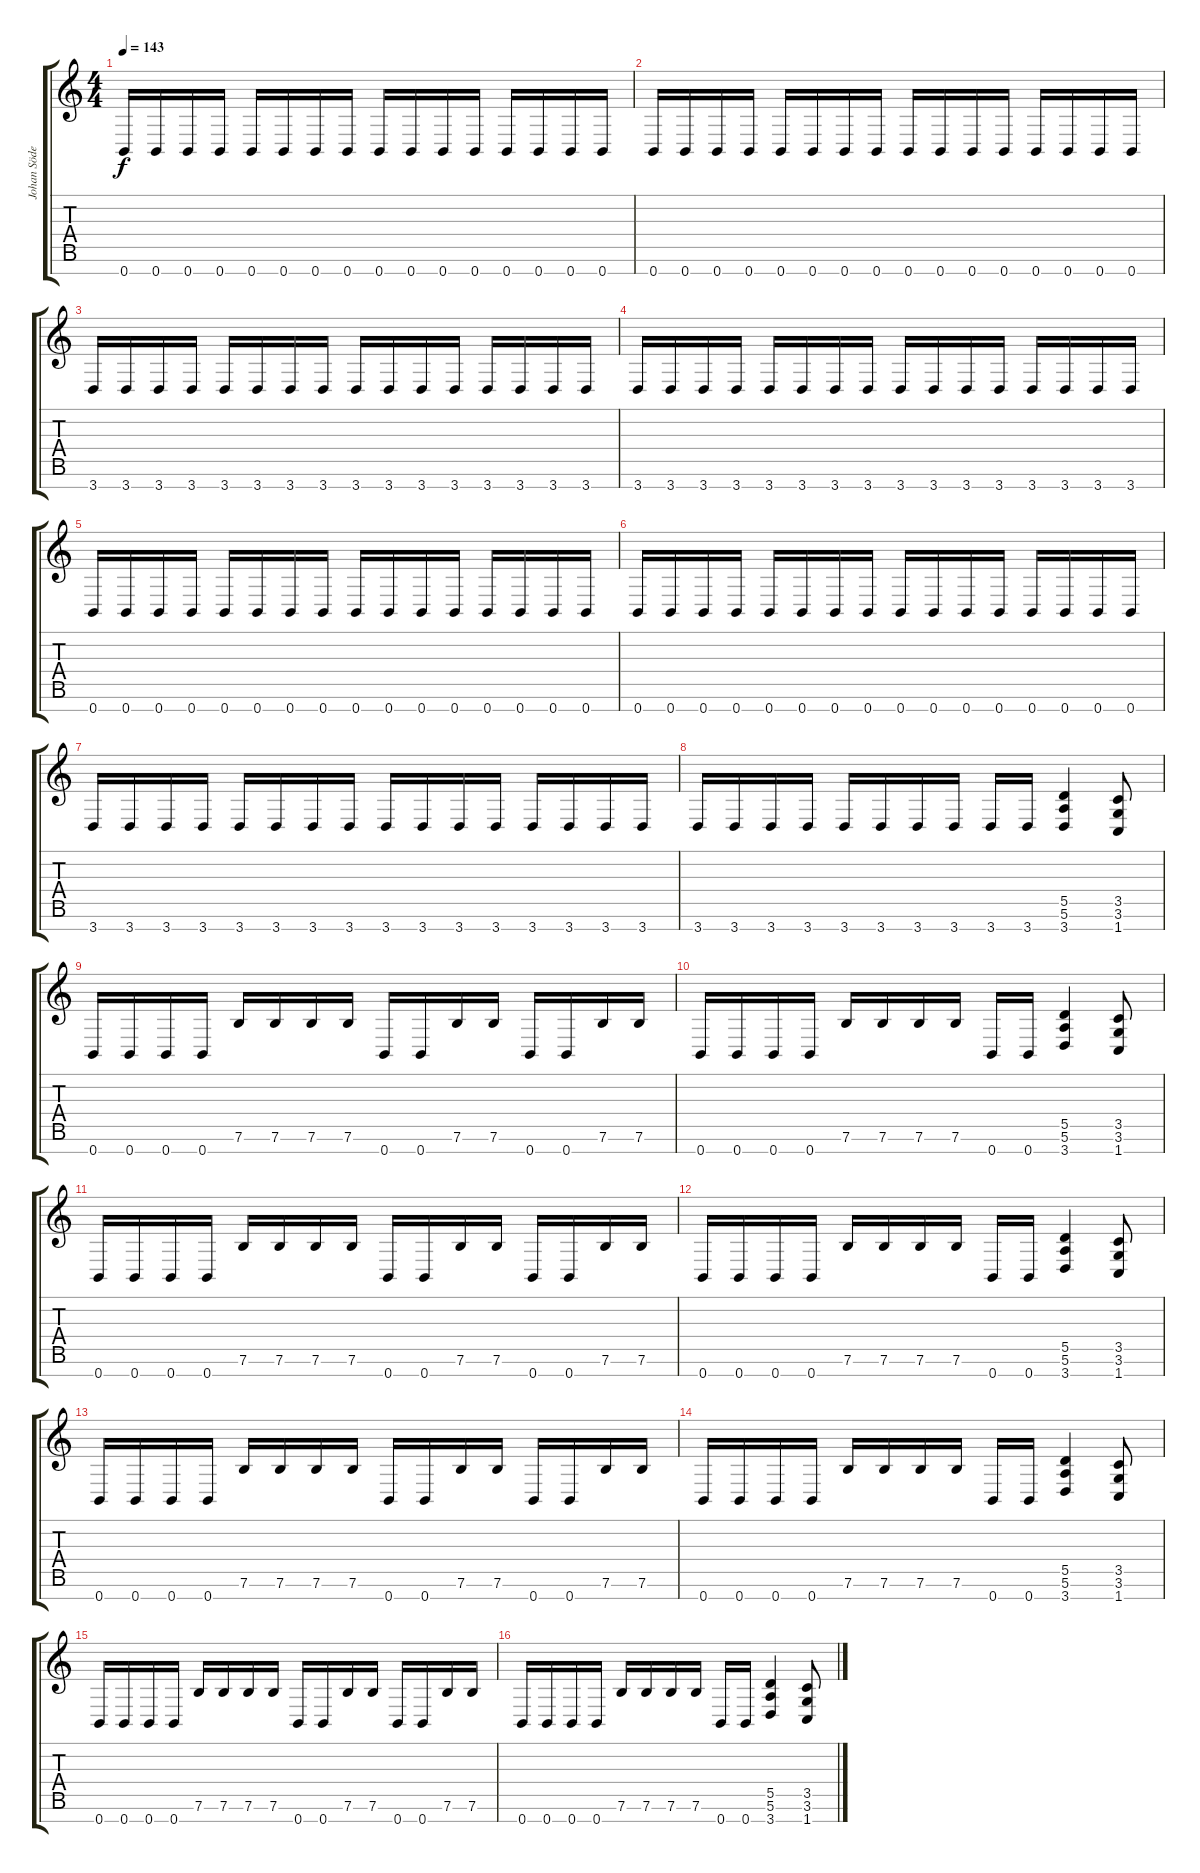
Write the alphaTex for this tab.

\track ("Johan Söderberg" "Johan Söde") {instrument overdrivenguitar}
\staff {score tabs}
\tuning (E4 B3 Gb3 D3 A2 E2 B1) {hide}
\ts (4 4)
\tempo 143
\clef g2
\ks c
0.7.16{dy f} 0.7.16 0.7.16 0.7.16 0.7.16 0.7.16 0.7.16 0.7.16 0.7.16 0.7.16 0.7.16 0.7.16 0.7.16 0.7.16 0.7.16 0.7.16 |
0.7.16 0.7.16 0.7.16 0.7.16 0.7.16 0.7.16 0.7.16 0.7.16 0.7.16 0.7.16 0.7.16 0.7.16 0.7.16 0.7.16 0.7.16 0.7.16 |
3.7.16 3.7.16 3.7.16 3.7.16 3.7.16 3.7.16 3.7.16 3.7.16 3.7.16 3.7.16 3.7.16 3.7.16 3.7.16 3.7.16 3.7.16 3.7.16 |
3.7.16 3.7.16 3.7.16 3.7.16 3.7.16 3.7.16 3.7.16 3.7.16 3.7.16 3.7.16 3.7.16 3.7.16 3.7.16 3.7.16 3.7.16 3.7.16 |
0.7.16 0.7.16 0.7.16 0.7.16 0.7.16 0.7.16 0.7.16 0.7.16 0.7.16 0.7.16 0.7.16 0.7.16 0.7.16 0.7.16 0.7.16 0.7.16 |
0.7.16 0.7.16 0.7.16 0.7.16 0.7.16 0.7.16 0.7.16 0.7.16 0.7.16 0.7.16 0.7.16 0.7.16 0.7.16 0.7.16 0.7.16 0.7.16 |
3.7.16 3.7.16 3.7.16 3.7.16 3.7.16 3.7.16 3.7.16 3.7.16 3.7.16 3.7.16 3.7.16 3.7.16 3.7.16 3.7.16 3.7.16 3.7.16 |
3.7.16 3.7.16 3.7.16 3.7.16 3.7.16 3.7.16 3.7.16 3.7.16 3.7.16 3.7.16 (5.5 5.6 3.7).4 (3.5 3.6 1.7).8 |
0.7.16 0.7.16 0.7.16 0.7.16 7.6.16 7.6.16 7.6.16 7.6.16 0.7.16 0.7.16 7.6.16 7.6.16 0.7.16 0.7.16 7.6.16 7.6.16 |
0.7.16 0.7.16 0.7.16 0.7.16 7.6.16 7.6.16 7.6.16 7.6.16 0.7.16 0.7.16 (5.5 5.6 3.7).4 (3.5 3.6 1.7).8 |
0.7.16 0.7.16 0.7.16 0.7.16 7.6.16 7.6.16 7.6.16 7.6.16 0.7.16 0.7.16 7.6.16 7.6.16 0.7.16 0.7.16 7.6.16 7.6.16 |
0.7.16 0.7.16 0.7.16 0.7.16 7.6.16 7.6.16 7.6.16 7.6.16 0.7.16 0.7.16 (5.5 5.6 3.7).4 (3.5 3.6 1.7).8 |
0.7.16 0.7.16 0.7.16 0.7.16 7.6.16 7.6.16 7.6.16 7.6.16 0.7.16 0.7.16 7.6.16 7.6.16 0.7.16 0.7.16 7.6.16 7.6.16 |
0.7.16 0.7.16 0.7.16 0.7.16 7.6.16 7.6.16 7.6.16 7.6.16 0.7.16 0.7.16 (5.5 5.6 3.7).4 (3.5 3.6 1.7).8 |
0.7.16 0.7.16 0.7.16 0.7.16 7.6.16 7.6.16 7.6.16 7.6.16 0.7.16 0.7.16 7.6.16 7.6.16 0.7.16 0.7.16 7.6.16 7.6.16 |
0.7.16 0.7.16 0.7.16 0.7.16 7.6.16 7.6.16 7.6.16 7.6.16 0.7.16 0.7.16 (5.5 5.6 3.7).4 (3.5 3.6 1.7).8
